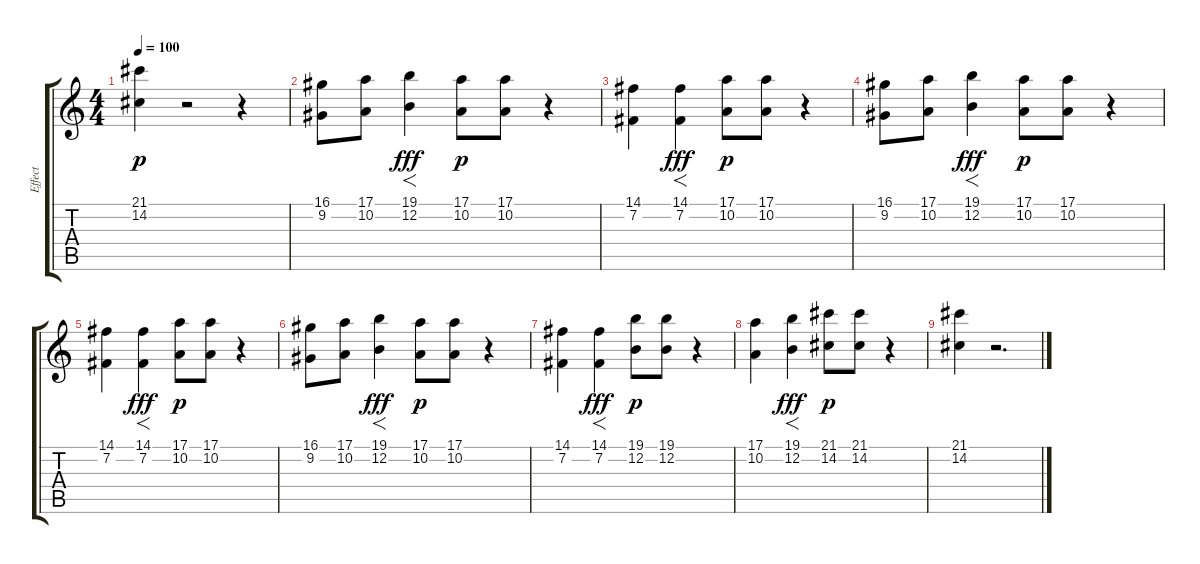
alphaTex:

\track ("Effect" "Effect") {instrument ocarina}
\staff {score tabs}
\tuning (E4 B3 G3 D3 A2 E2) {hide}
\ts (4 4)
\tempo 100
\clef g2
\ks c
(21.1 14.2).4{dy p} r.2 r.4 |
(16.1 9.2).8 (17.1 10.2).8 (19.1 12.2).4{f dy fff} (17.1 10.2).8{dy p} (17.1 10.2).8 r.4 |
(14.1 7.2).4 (14.1 7.2).4{f dy fff} (17.1 10.2).8{dy p} (17.1 10.2).8 r.4 |
(16.1 9.2).8 (17.1 10.2).8 (19.1 12.2).4{f dy fff} (17.1 10.2).8{dy p} (17.1 10.2).8 r.4 |
(14.1 7.2).4 (14.1 7.2).4{f dy fff} (17.1 10.2).8{dy p} (17.1 10.2).8 r.4 |
(16.1 9.2).8 (17.1 10.2).8 (19.1 12.2).4{f dy fff} (17.1 10.2).8{dy p} (17.1 10.2).8 r.4 |
(14.1 7.2).4 (14.1 7.2).4{f dy fff} (19.1 12.2).8{dy p} (19.1 12.2).8 r.4 |
(17.1 10.2).4 (19.1 12.2).4{f dy fff} (21.1 14.2).8{dy p} (21.1 14.2).8 r.4 |
(21.1 14.2).4 r.2{d}
